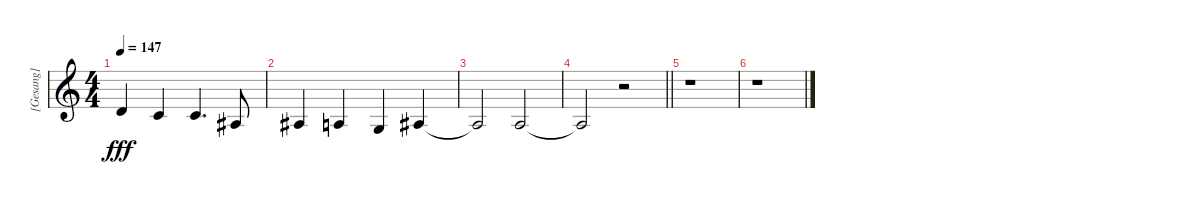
\track ("[Gesang]" "[Gesang]") {instrument tenorsax}
\staff {score}
\tuning (E4 B3 G3 D3 A2 E2) {hide}
\ts (4 4)
\tempo 147
\clef g2
\ks c
3.2.4{dy fff} 1.2.4 1.2.4{d} 3.3.8 |
3.3.4 2.3.4 0.3.4 3.3.4 |
3.3{t}.2 2.3.2 |
\barLineRight lightlight
2.3{t}.2 r.2 |
r.1 |
r.1
